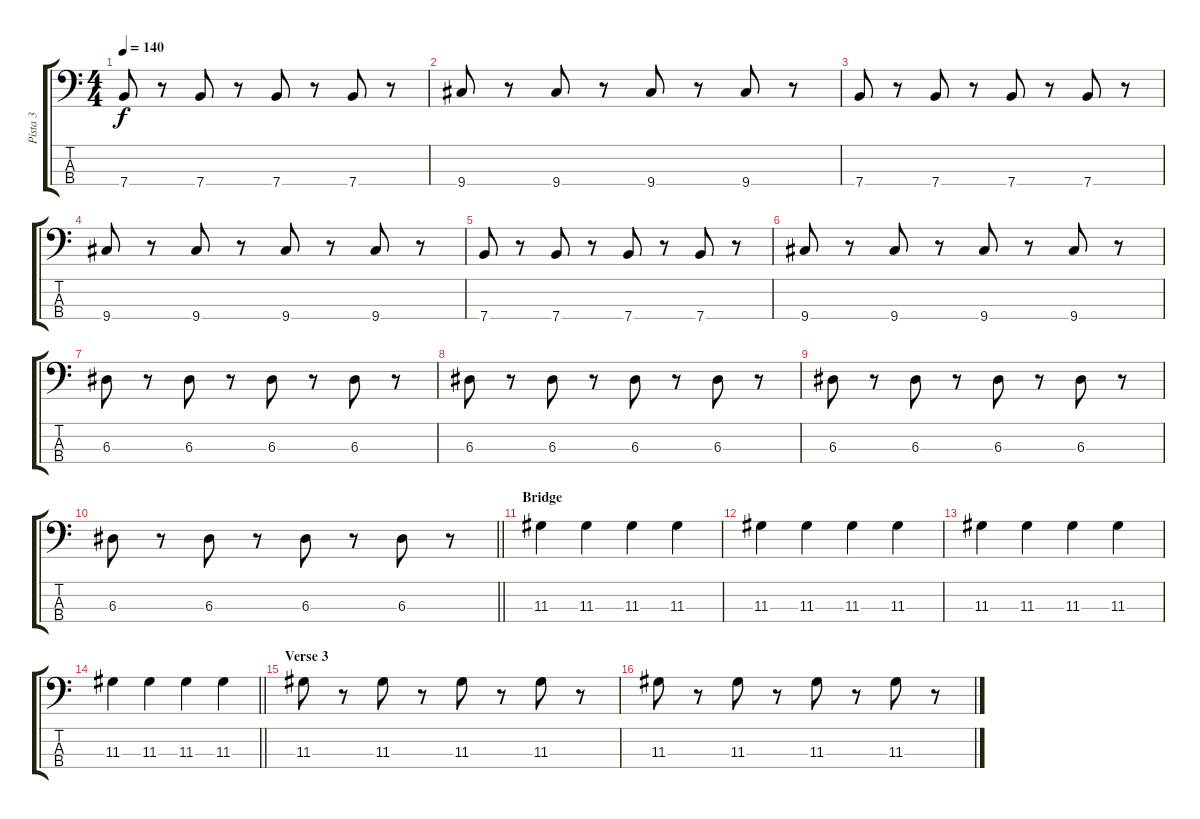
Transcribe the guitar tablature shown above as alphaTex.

\track ("Pista 3" "Pista 3") {instrument electricbasspick}
\staff {score tabs}
\tuning (G2 D2 A1 E1) {hide}
\ts (4 4)
\tempo 140
\clef f4
\ks c
7.4.8{dy f} r.8 7.4.8 r.8 7.4.8 r.8 7.4.8 r.8 |
9.4.8 r.8 9.4.8 r.8 9.4.8 r.8 9.4.8 r.8 |
7.4.8 r.8 7.4.8 r.8 7.4.8 r.8 7.4.8 r.8 |
9.4.8 r.8 9.4.8 r.8 9.4.8 r.8 9.4.8 r.8 |
7.4.8 r.8 7.4.8 r.8 7.4.8 r.8 7.4.8 r.8 |
9.4.8 r.8 9.4.8 r.8 9.4.8 r.8 9.4.8 r.8 |
6.3.8 r.8 6.3.8 r.8 6.3.8 r.8 6.3.8 r.8 |
6.3.8 r.8 6.3.8 r.8 6.3.8 r.8 6.3.8 r.8 |
6.3.8 r.8 6.3.8 r.8 6.3.8 r.8 6.3.8 r.8 |
\barLineRight lightlight
6.3.8 r.8 6.3.8 r.8 6.3.8 r.8 6.3.8 r.8 |
\section ("" "Bridge")
11.3.4 11.3.4 11.3.4 11.3.4 |
11.3.4 11.3.4 11.3.4 11.3.4 |
11.3.4 11.3.4 11.3.4 11.3.4 |
\barLineRight lightlight
11.3.4 11.3.4 11.3.4 11.3.4 |
\section ("" "Verse 3")
11.3.8 r.8 11.3.8 r.8 11.3.8 r.8 11.3.8 r.8 |
11.3.8 r.8 11.3.8 r.8 11.3.8 r.8 11.3.8 r.8
